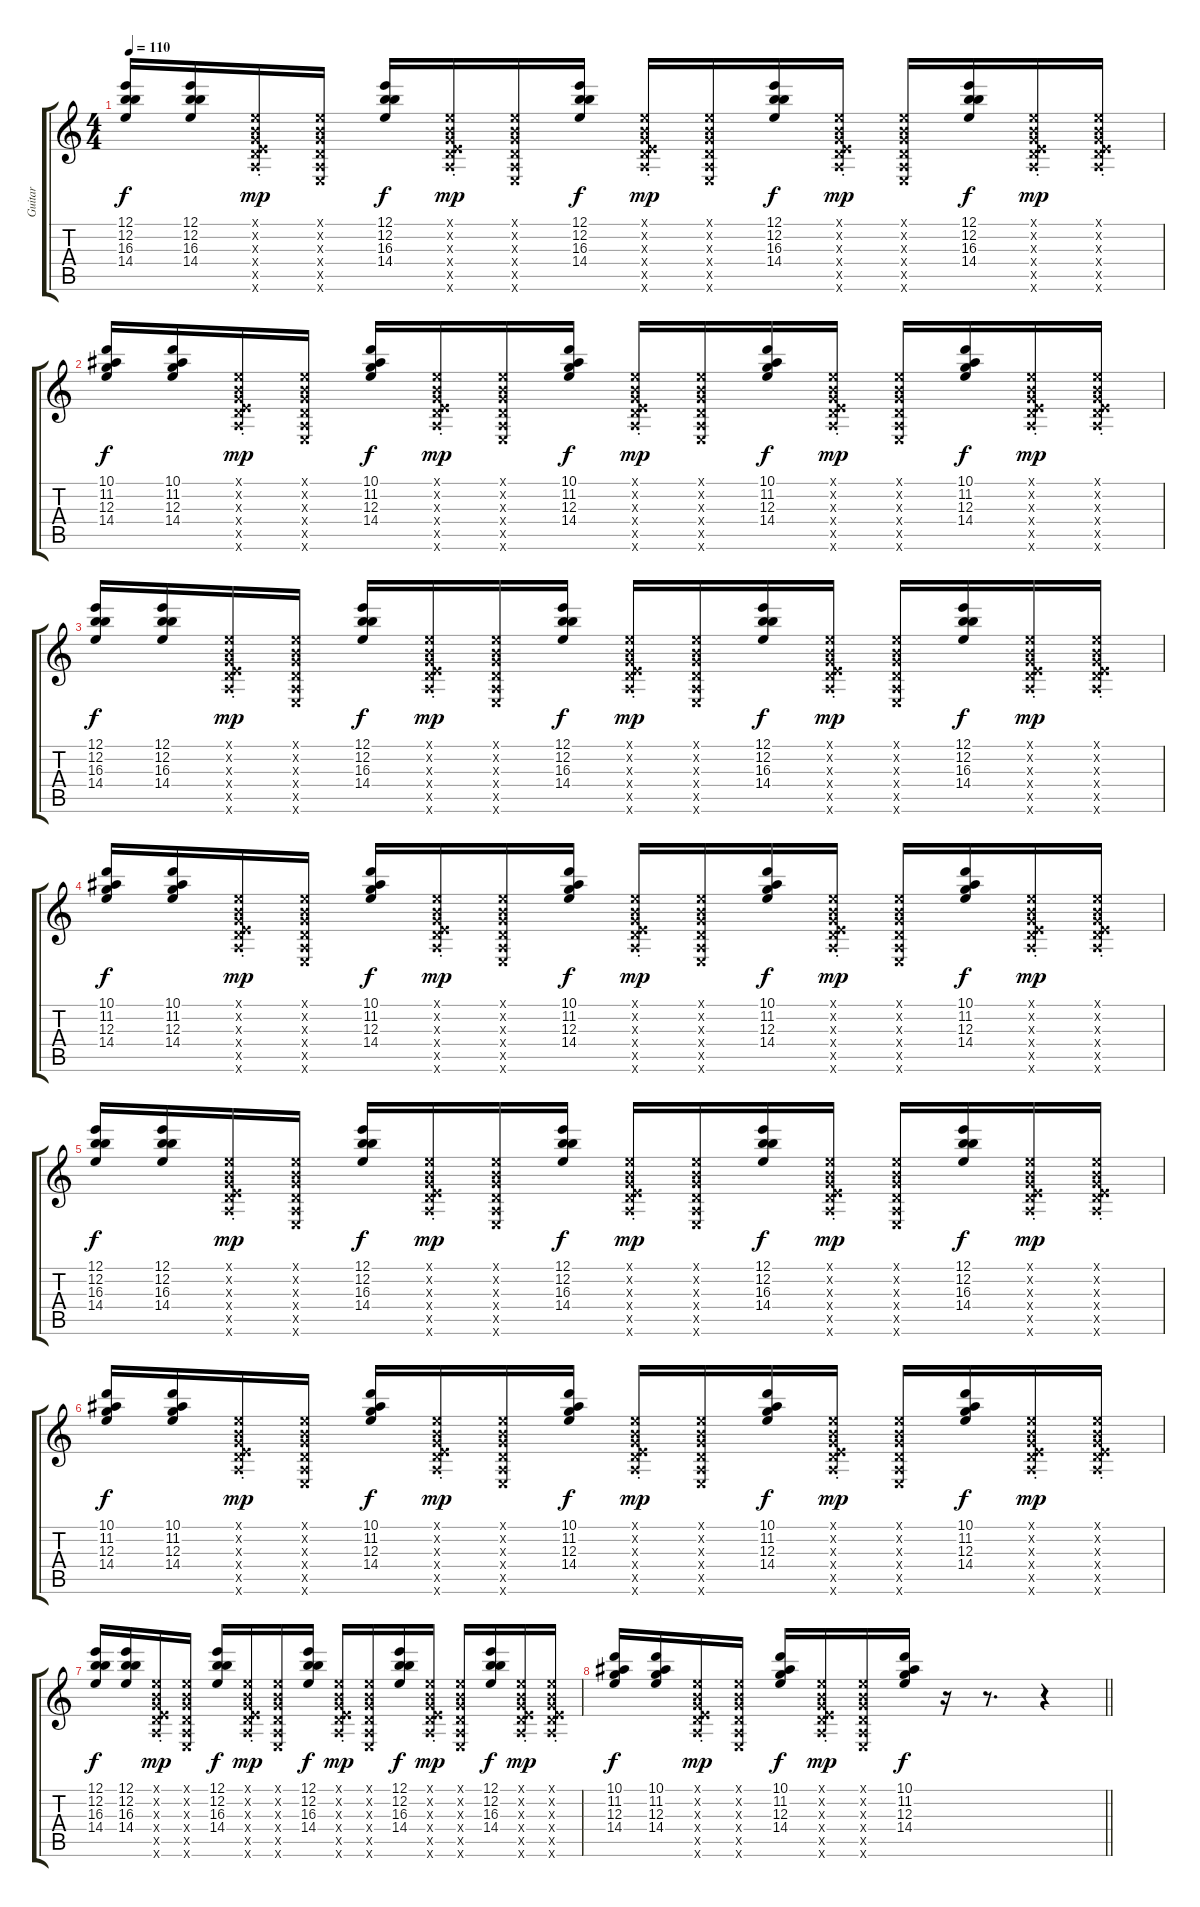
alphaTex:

\track ("Guitar" "Guitar") {instrument distortionguitar}
\staff {score tabs}
\tuning (E4 B3 G3 D3 A2 E2) {hide}
\ts (4 4)
\tempo 110
\clef g2
\ks c
(12.1 12.2 16.3 14.4).16{dy f} (12.1 12.2 16.3 14.4).16 (0.1{x} 0.2{x} 0.3{x} 0.4{x} 0.5{x} 12.6{st x}).16{dy mp} (0.1{x} 0.2{x} 0.3{x} 0.4{x} 0.5{x} 0.6{x}).16 (12.1 12.2 16.3 14.4).16{dy f} (0.1{x} 0.2{x} 0.3{x} 0.4{x} 0.5{x} 12.6{st x}).16{dy mp} (0.1{x} 0.2{x} 0.3{x} 0.4{x} 0.5{x} 0.6{x}).16 (12.1 12.2 16.3 14.4).16{dy f} (0.1{x} 0.2{x} 0.3{x} 0.4{x} 0.5{x} 12.6{st x}).16{dy mp} (0.1{x} 0.2{x} 0.3{x} 0.4{x} 0.5{x} 0.6{x}).16 (12.1 12.2 16.3 14.4).16{dy f} (0.1{x} 0.2{x} 0.3{x} 0.4{x} 0.5{x} 12.6{st x}).16{dy mp} (0.1{x} 0.2{x} 0.3{x} 0.4{x} 0.5{x} 0.6{x}).16 (12.1 12.2 16.3 14.4).16{dy f} (0.1{x} 0.2{x} 0.3{x} 0.4{x} 0.5{x} 12.6{st x}).16{dy mp} (0.1{x} 0.2{x} 0.3{x} 0.4{x} 0.5{x} 12.6{st x}).16 |
(10.1 11.2 12.3 14.4).16{dy f} (10.1 11.2 12.3 14.4).16 (0.1{x} 0.2{x} 0.3{x} 0.4{x} 0.5{x} 12.6{st x}).16{dy mp} (0.1{x} 0.2{x} 0.3{x} 0.4{x} 0.5{x} 0.6{x}).16 (10.1 11.2 12.3 14.4).16{dy f} (0.1{x} 0.2{x} 0.3{x} 0.4{x} 0.5{x} 12.6{st x}).16{dy mp} (0.1{x} 0.2{x} 0.3{x} 0.4{x} 0.5{x} 0.6{x}).16 (10.1 11.2 12.3 14.4).16{dy f} (0.1{x} 0.2{x} 0.3{x} 0.4{x} 0.5{x} 12.6{st x}).16{dy mp} (0.1{x} 0.2{x} 0.3{x} 0.4{x} 0.5{x} 0.6{x}).16 (10.1 11.2 12.3 14.4).16{dy f} (0.1{x} 0.2{x} 0.3{x} 0.4{x} 0.5{x} 12.6{st x}).16{dy mp} (0.1{x} 0.2{x} 0.3{x} 0.4{x} 0.5{x} 0.6{x}).16 (10.1 11.2 12.3 14.4).16{dy f} (0.1{x} 0.2{x} 0.3{x} 0.4{x} 0.5{x} 12.6{st x}).16{dy mp} (0.1{x} 0.2{x} 0.3{x} 0.4{x} 0.5{x} 12.6{st x}).16 |
(12.1 12.2 16.3 14.4).16{dy f} (12.1 12.2 16.3 14.4).16 (0.1{x} 0.2{x} 0.3{x} 0.4{x} 0.5{x} 12.6{st x}).16{dy mp} (0.1{x} 0.2{x} 0.3{x} 0.4{x} 0.5{x} 0.6{x}).16 (12.1 12.2 16.3 14.4).16{dy f} (0.1{x} 0.2{x} 0.3{x} 0.4{x} 0.5{x} 12.6{st x}).16{dy mp} (0.1{x} 0.2{x} 0.3{x} 0.4{x} 0.5{x} 0.6{x}).16 (12.1 12.2 16.3 14.4).16{dy f} (0.1{x} 0.2{x} 0.3{x} 0.4{x} 0.5{x} 12.6{st x}).16{dy mp} (0.1{x} 0.2{x} 0.3{x} 0.4{x} 0.5{x} 0.6{x}).16 (12.1 12.2 16.3 14.4).16{dy f} (0.1{x} 0.2{x} 0.3{x} 0.4{x} 0.5{x} 12.6{st x}).16{dy mp} (0.1{x} 0.2{x} 0.3{x} 0.4{x} 0.5{x} 0.6{x}).16 (12.1 12.2 16.3 14.4).16{dy f} (0.1{x} 0.2{x} 0.3{x} 0.4{x} 0.5{x} 12.6{st x}).16{dy mp} (0.1{x} 0.2{x} 0.3{x} 0.4{x} 0.5{x} 12.6{st x}).16 |
(10.1 11.2 12.3 14.4).16{dy f} (10.1 11.2 12.3 14.4).16 (0.1{x} 0.2{x} 0.3{x} 0.4{x} 0.5{x} 12.6{st x}).16{dy mp} (0.1{x} 0.2{x} 0.3{x} 0.4{x} 0.5{x} 0.6{x}).16 (10.1 11.2 12.3 14.4).16{dy f} (0.1{x} 0.2{x} 0.3{x} 0.4{x} 0.5{x} 12.6{st x}).16{dy mp} (0.1{x} 0.2{x} 0.3{x} 0.4{x} 0.5{x} 0.6{x}).16 (10.1 11.2 12.3 14.4).16{dy f} (0.1{x} 0.2{x} 0.3{x} 0.4{x} 0.5{x} 12.6{st x}).16{dy mp} (0.1{x} 0.2{x} 0.3{x} 0.4{x} 0.5{x} 0.6{x}).16 (10.1 11.2 12.3 14.4).16{dy f} (0.1{x} 0.2{x} 0.3{x} 0.4{x} 0.5{x} 12.6{st x}).16{dy mp} (0.1{x} 0.2{x} 0.3{x} 0.4{x} 0.5{x} 0.6{x}).16 (10.1 11.2 12.3 14.4).16{dy f} (0.1{x} 0.2{x} 0.3{x} 0.4{x} 0.5{x} 12.6{st x}).16{dy mp} (0.1{x} 0.2{x} 0.3{x} 0.4{x} 0.5{x} 12.6{st x}).16 |
(12.1 12.2 16.3 14.4).16{dy f} (12.1 12.2 16.3 14.4).16 (0.1{x} 0.2{x} 0.3{x} 0.4{x} 0.5{x} 12.6{st x}).16{dy mp} (0.1{x} 0.2{x} 0.3{x} 0.4{x} 0.5{x} 0.6{x}).16 (12.1 12.2 16.3 14.4).16{dy f} (0.1{x} 0.2{x} 0.3{x} 0.4{x} 0.5{x} 12.6{st x}).16{dy mp} (0.1{x} 0.2{x} 0.3{x} 0.4{x} 0.5{x} 0.6{x}).16 (12.1 12.2 16.3 14.4).16{dy f} (0.1{x} 0.2{x} 0.3{x} 0.4{x} 0.5{x} 12.6{st x}).16{dy mp} (0.1{x} 0.2{x} 0.3{x} 0.4{x} 0.5{x} 0.6{x}).16 (12.1 12.2 16.3 14.4).16{dy f} (0.1{x} 0.2{x} 0.3{x} 0.4{x} 0.5{x} 12.6{st x}).16{dy mp} (0.1{x} 0.2{x} 0.3{x} 0.4{x} 0.5{x} 0.6{x}).16 (12.1 12.2 16.3 14.4).16{dy f} (0.1{x} 0.2{x} 0.3{x} 0.4{x} 0.5{x} 12.6{st x}).16{dy mp} (0.1{x} 0.2{x} 0.3{x} 0.4{x} 0.5{x} 12.6{st x}).16 |
(10.1 11.2 12.3 14.4).16{dy f} (10.1 11.2 12.3 14.4).16 (0.1{x} 0.2{x} 0.3{x} 0.4{x} 0.5{x} 12.6{st x}).16{dy mp} (0.1{x} 0.2{x} 0.3{x} 0.4{x} 0.5{x} 0.6{x}).16 (10.1 11.2 12.3 14.4).16{dy f} (0.1{x} 0.2{x} 0.3{x} 0.4{x} 0.5{x} 12.6{st x}).16{dy mp} (0.1{x} 0.2{x} 0.3{x} 0.4{x} 0.5{x} 0.6{x}).16 (10.1 11.2 12.3 14.4).16{dy f} (0.1{x} 0.2{x} 0.3{x} 0.4{x} 0.5{x} 12.6{st x}).16{dy mp} (0.1{x} 0.2{x} 0.3{x} 0.4{x} 0.5{x} 0.6{x}).16 (10.1 11.2 12.3 14.4).16{dy f} (0.1{x} 0.2{x} 0.3{x} 0.4{x} 0.5{x} 12.6{st x}).16{dy mp} (0.1{x} 0.2{x} 0.3{x} 0.4{x} 0.5{x} 0.6{x}).16 (10.1 11.2 12.3 14.4).16{dy f} (0.1{x} 0.2{x} 0.3{x} 0.4{x} 0.5{x} 12.6{st x}).16{dy mp} (0.1{x} 0.2{x} 0.3{x} 0.4{x} 0.5{x} 12.6{st x}).16 |
(12.1 12.2 16.3 14.4).16{dy f} (12.1 12.2 16.3 14.4).16 (0.1{x} 0.2{x} 0.3{x} 0.4{x} 0.5{x} 12.6{st x}).16{dy mp} (0.1{x} 0.2{x} 0.3{x} 0.4{x} 0.5{x} 0.6{x}).16 (12.1 12.2 16.3 14.4).16{dy f} (0.1{x} 0.2{x} 0.3{x} 0.4{x} 0.5{x} 12.6{st x}).16{dy mp} (0.1{x} 0.2{x} 0.3{x} 0.4{x} 0.5{x} 0.6{x}).16 (12.1 12.2 16.3 14.4).16{dy f} (0.1{x} 0.2{x} 0.3{x} 0.4{x} 0.5{x} 12.6{st x}).16{dy mp} (0.1{x} 0.2{x} 0.3{x} 0.4{x} 0.5{x} 0.6{x}).16 (12.1 12.2 16.3 14.4).16{dy f} (0.1{x} 0.2{x} 0.3{x} 0.4{x} 0.5{x} 12.6{st x}).16{dy mp} (0.1{x} 0.2{x} 0.3{x} 0.4{x} 0.5{x} 0.6{x}).16 (12.1 12.2 16.3 14.4).16{dy f} (0.1{x} 0.2{x} 0.3{x} 0.4{x} 0.5{x} 12.6{st x}).16{dy mp} (0.1{x} 0.2{x} 0.3{x} 0.4{x} 0.5{x} 12.6{st x}).16 |
\barLineRight lightlight
(10.1 11.2 12.3 14.4).16{dy f} (10.1 11.2 12.3 14.4).16 (0.1{x} 0.2{x} 0.3{x} 0.4{x} 0.5{x} 12.6{st x}).16{dy mp} (0.1{x} 0.2{x} 0.3{x} 0.4{x} 0.5{x} 0.6{x}).16 (10.1 11.2 12.3 14.4).16{dy f} (0.1{x} 0.2{x} 0.3{x} 0.4{x} 0.5{x} 12.6{st x}).16{dy mp} (0.1{x} 0.2{x} 0.3{x} 0.4{x} 0.5{x} 0.6{x}).16 (10.1 11.2 12.3 14.4).16{dy f} r.16 r.8{d} r.4
